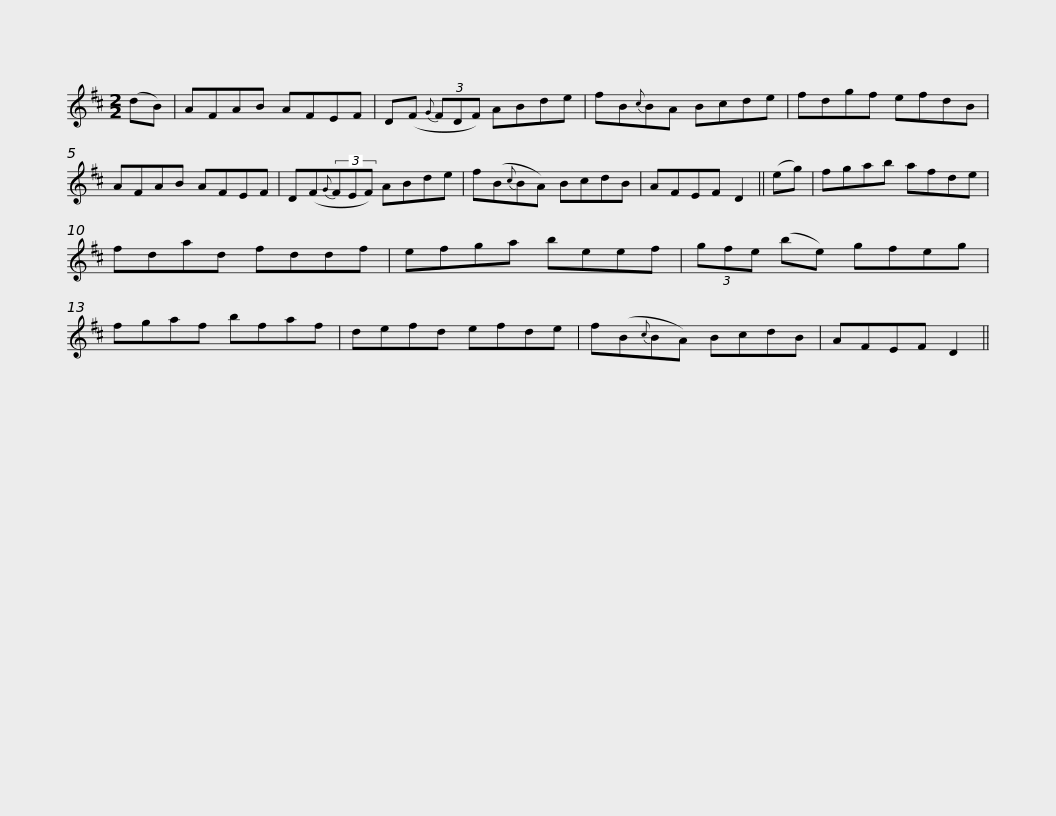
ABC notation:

X:1
L:1/8
M:2/2
I:linebreak $
K:D
V:1 treble
V:1
 (dB) | AFAB AFEF | D(F{G} (3FDF) ABde | fB{c}BA Bcde | fdgf efdB | %5
 AFAB AFEF |$ D(F{G}(3FEF) ABde | f(B{c}BA) BcdB | AFEF D2 || (eg) | %10
 fgab afde | fdad fddf |$ efga beef | (3gfe (be) gfeg | fgaf bfaf | %15
 defd efde | f(B{c}BA) BcdB |$ AFEF D2 || %18
